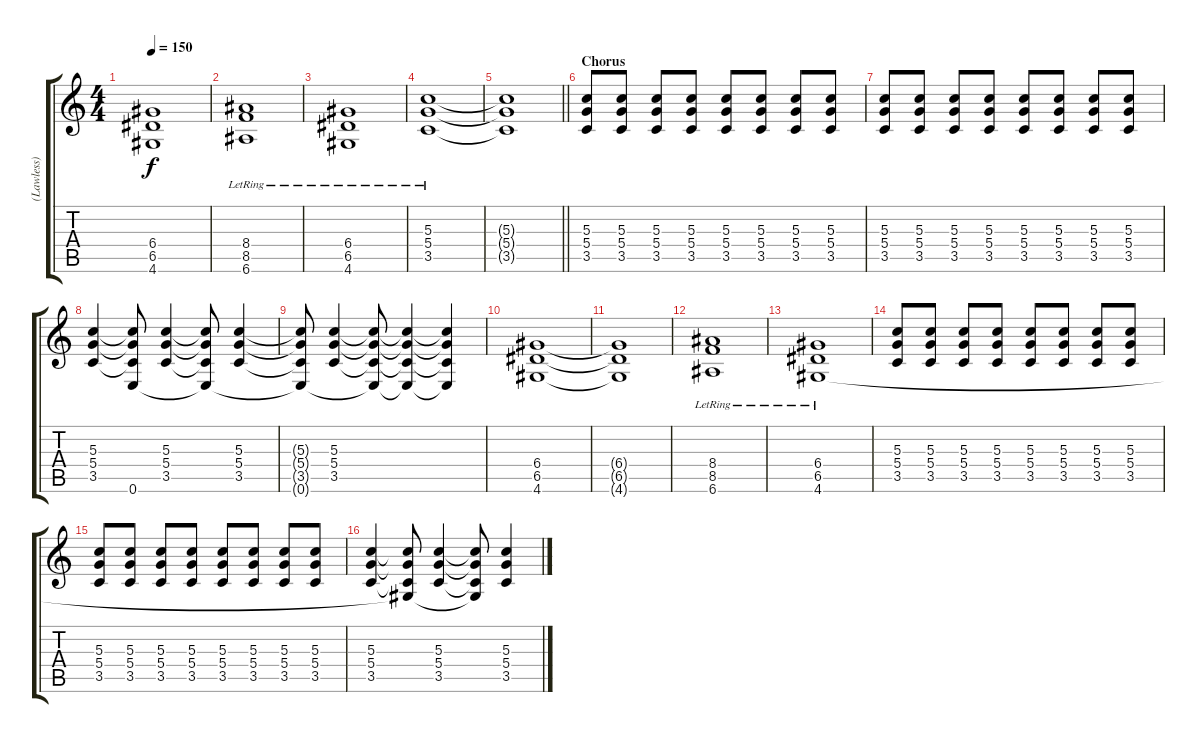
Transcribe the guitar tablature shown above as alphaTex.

\track ("(Lawless) Rhythm Guitar" "(Lawless) ") {instrument distortionguitar}
\staff {score tabs}
\tuning (E4 B3 G3 D3 A2 E2) {hide}
\ts (4 4)
\tempo 150
\clef g2
\ks c
(6.4{t} 6.5{t} 4.6{t}).1{dy f} |
(8.4{lr} 8.5 6.6{lr}).1 |
(6.4 6.5 4.6{lr}).1 |
(5.3 5.4 3.5{lr}).1 |
\barLineRight lightlight
(5.3{t} 5.4{t} 3.5{t}).1 |
\section ("" "Chorus")
(5.3 5.4 3.5).8 (5.3 5.4 3.5).8 (5.3 5.4 3.5).8 (5.3 5.4 3.5).8 (5.3 5.4 3.5).8 (5.3 5.4 3.5).8 (5.3 5.4 3.5).8 (5.3 5.4 3.5).8 |
(5.3 5.4 3.5).8 (5.3 5.4 3.5).8 (5.3 5.4 3.5).8 (5.3 5.4 3.5).8 (5.3 5.4 3.5).8 (5.3 5.4 3.5).8 (5.3 5.4 3.5).8 (5.3 5.4 3.5).8 |
(5.3 5.4 3.5).4 (5.3{t} 5.4{t} 3.5{t} 0.6).8 (5.3 5.4 3.5).4 (5.3{t} 5.4{t} 3.5{t} 0.6{t}).8 (5.3 5.4 3.5).4 |
(5.3{t} 5.4{t} 3.5{t} 0.6{t}).8 (5.3 5.4 3.5).4 (5.3{t} 5.4{t} 3.5{t} 0.6{t}).8 (5.3{t} 5.4{t} 3.5{t} 0.6{t}).4 (5.3{t} 5.4{t} 3.5{t} 0.6{t}).4 |
(6.4 6.5 4.6).1 |
(6.4{t} 6.5{t} 4.6{t}).1 |
(8.4{lr} 8.5 6.6{lr}).1 |
(6.4 6.5 4.6{lr}).1 |
(5.3 5.4 3.5).8 (5.3 5.4 3.5).8 (5.3 5.4 3.5).8 (5.3 5.4 3.5).8 (5.3 5.4 3.5).8 (5.3 5.4 3.5).8 (5.3 5.4 3.5).8 (5.3 5.4 3.5).8 |
(5.3 5.4 3.5).8 (5.3 5.4 3.5).8 (5.3 5.4 3.5).8 (5.3 5.4 3.5).8 (5.3 5.4 3.5).8 (5.3 5.4 3.5).8 (5.3 5.4 3.5).8 (5.3 5.4 3.5).8 |
(5.3 5.4 3.5).4 (5.3{t} 5.4{t} 3.5{t} 4.6{t}).8 (5.3 5.4 3.5).4 (5.3{t} 5.4{t} 3.5{t} 4.6{t}).8 (5.3 5.4 3.5).4
